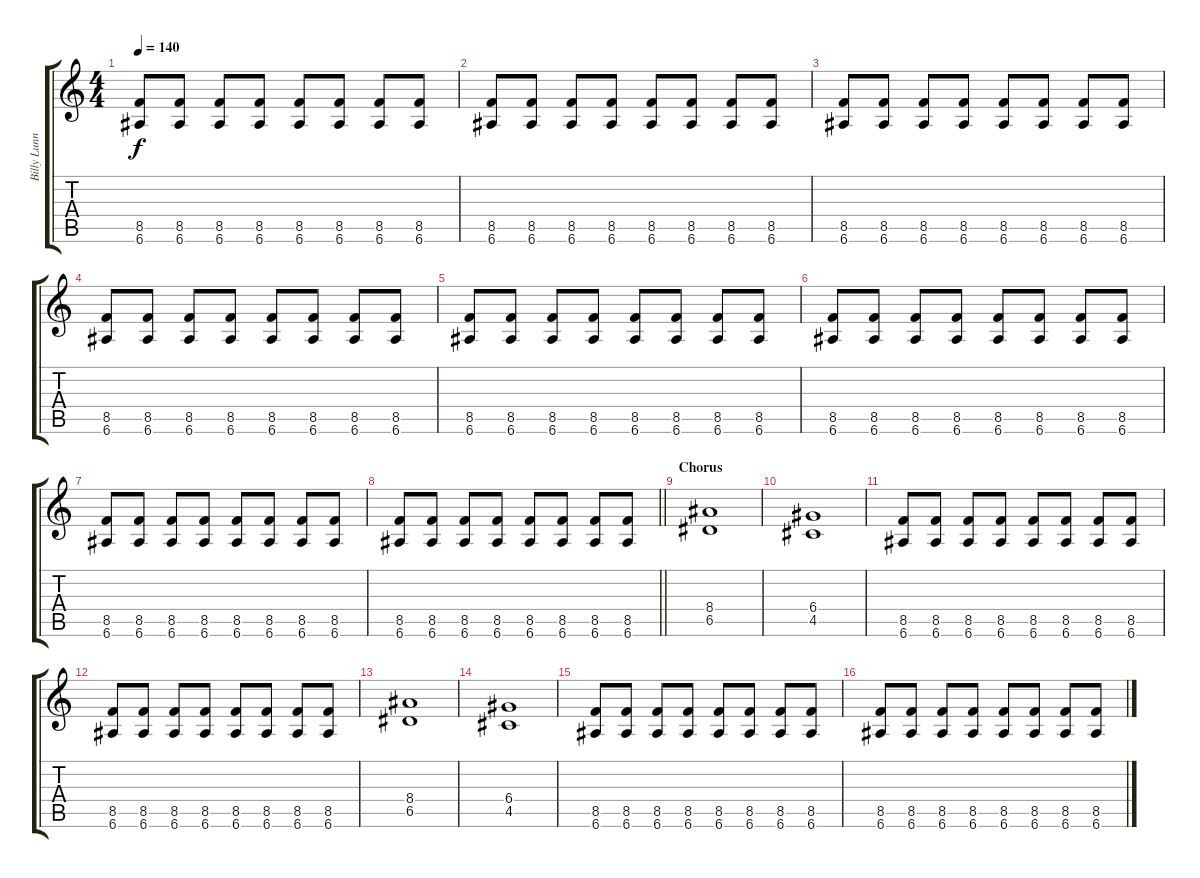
\track ("Billy Lunn (Guitar)" "Billy Lunn") {instrument distortionguitar}
\staff {score tabs}
\tuning (E4 B3 G3 D3 A2 E2) {hide}
\ts (4 4)
\tempo 140
\clef g2
\ks c
(8.5 6.6).8{dy f} (8.5 6.6).8 (8.5 6.6).8 (8.5 6.6).8 (8.5 6.6).8 (8.5 6.6).8 (8.5 6.6).8 (8.5 6.6).8 |
(8.5 6.6).8 (8.5 6.6).8 (8.5 6.6).8 (8.5 6.6).8 (8.5 6.6).8 (8.5 6.6).8 (8.5 6.6).8 (8.5 6.6).8 |
(8.5 6.6).8 (8.5 6.6).8 (8.5 6.6).8 (8.5 6.6).8 (8.5 6.6).8 (8.5 6.6).8 (8.5 6.6).8 (8.5 6.6).8 |
(8.5 6.6).8 (8.5 6.6).8 (8.5 6.6).8 (8.5 6.6).8 (8.5 6.6).8 (8.5 6.6).8 (8.5 6.6).8 (8.5 6.6).8 |
(8.5 6.6).8 (8.5 6.6).8 (8.5 6.6).8 (8.5 6.6).8 (8.5 6.6).8 (8.5 6.6).8 (8.5 6.6).8 (8.5 6.6).8 |
(8.5 6.6).8 (8.5 6.6).8 (8.5 6.6).8 (8.5 6.6).8 (8.5 6.6).8 (8.5 6.6).8 (8.5 6.6).8 (8.5 6.6).8 |
(8.5 6.6).8 (8.5 6.6).8 (8.5 6.6).8 (8.5 6.6).8 (8.5 6.6).8 (8.5 6.6).8 (8.5 6.6).8 (8.5 6.6).8 |
\barLineRight lightlight
(8.5 6.6).8 (8.5 6.6).8 (8.5 6.6).8 (8.5 6.6).8 (8.5 6.6).8 (8.5 6.6).8 (8.5 6.6).8 (8.5 6.6).8 |
\section ("" "Chorus")
(8.4 6.5).1{instrument distortionguitar} |
(6.4 4.5).1 |
(8.5 6.6).8 (8.5 6.6).8 (8.5 6.6).8 (8.5 6.6).8 (8.5 6.6).8 (8.5 6.6).8 (8.5 6.6).8 (8.5 6.6).8 |
(8.5 6.6).8 (8.5 6.6).8 (8.5 6.6).8 (8.5 6.6).8 (8.5 6.6).8 (8.5 6.6).8 (8.5 6.6).8 (8.5 6.6).8 |
(8.4 6.5).1 |
(6.4 4.5).1 |
(8.5 6.6).8 (8.5 6.6).8 (8.5 6.6).8 (8.5 6.6).8 (8.5 6.6).8 (8.5 6.6).8 (8.5 6.6).8 (8.5 6.6).8 |
(8.5 6.6).8 (8.5 6.6).8 (8.5 6.6).8 (8.5 6.6).8 (8.5 6.6).8 (8.5 6.6).8 (8.5 6.6).8 (8.5 6.6).8
